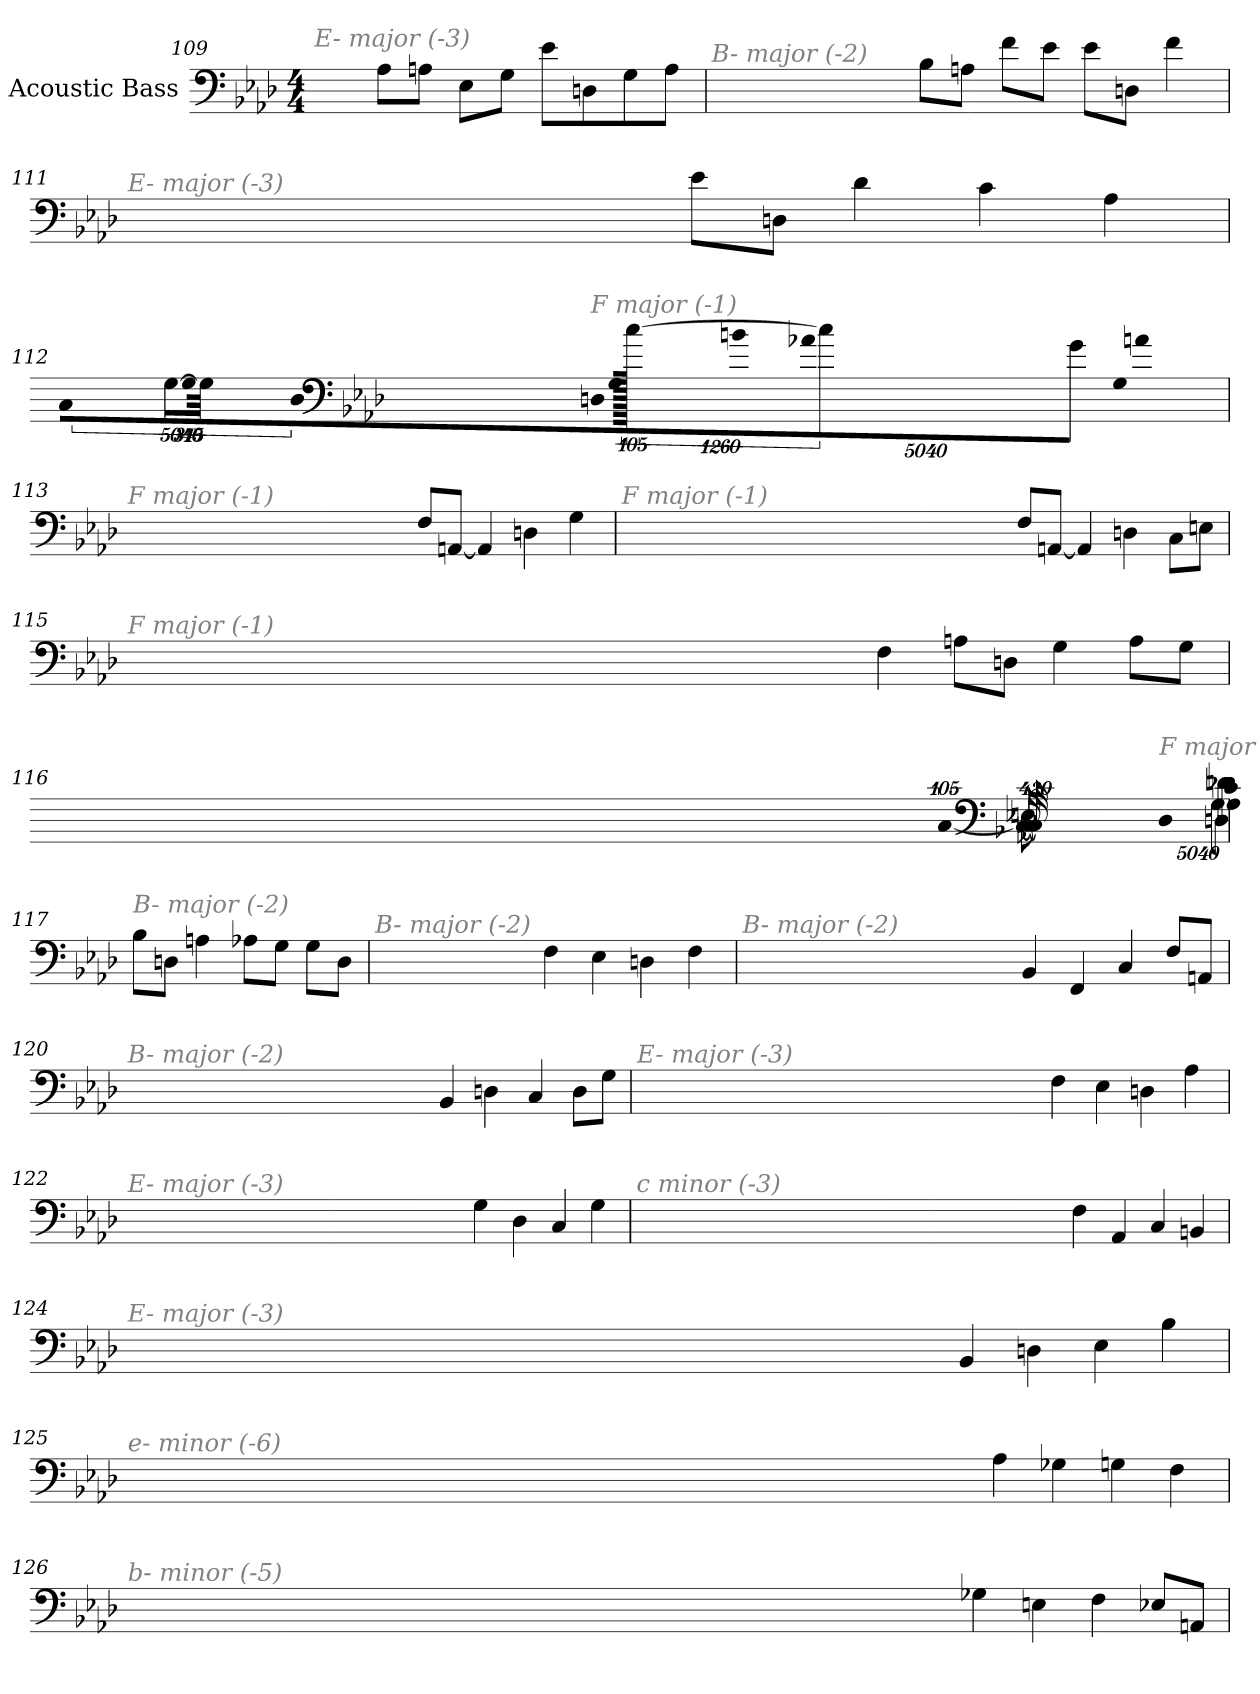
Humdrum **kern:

**kern
*part1
*staff1
*I"Acoustic Bass
*clefF4
*ITrd7c12
*k[b-e-a-d-]
*A-:
*M4/4
=109
!LO:TX:i:color=#808080:t=E- major (-3)
8AA-L
8AAnJ
8EE-L
8GGJ
8E-L
8DDn
8GG
8AAJ
=110
!LO:TX:i:color=#808080:t=B- major (-2)
8BB-L
8AAnJ
8FL
8E-J
8E-L
8DDnJ
4F
=111
!LO:TX:i:color=#808080:t=E- major (-3)
8E-L
8DDnJ
4D-
4C
4AA-
=112
!LO:TX:i:color=#808080:t=F major (-1)
4G
!LO:N:vis=8
40320%3347GGL
!LO:N:vis=8
40320%3347An
!LO:N:vis=8
40320%3347BnJ
[13440%13c
10080%827c]
!LO:N:vis=8
40320%3347A-X
!LO:N:vis=8
40320%3347DDnJ
!LO:N:vis=1024
[13440%13GGL
16GGL_
64GGL_
!LO:N:vis=256
20160%79GGL]
!LO:N:vis=8
40320%3347DD
!LO:N:vis=8
40320%3347CCJ
=113
!LO:TX:i:color=#808080:t=F major (-1)
8FFL
[8AAAnJ
4AAA]
4DDn
4GG
=114
!LO:TX:i:color=#808080:t=F major (-1)
8FFL
[8AAAnJ
4AAA]
4DDn
8CCL
8EEnJ
=115
!LO:TX:i:color=#808080:t=F major (-1)
4FF
8AAnL
8DDnJ
4GG
8AAL
8GGJ
=116
!LO:TX:i:color=#808080:t=F major (-1)
8GGL
8DDnJ
8DnL
8D-XJ
!LO:N:vis=8
40320%3347CL
!LO:N:vis=8
40320%3347GG
!LO:N:vis=8
40320%3347DDJ
!LO:N:vis=1024
[13440%13CCL
16CCL_
32CCL_
!LO:N:vis=1024%31
13440%407CCL]
8EEnJ
=117
!LO:TX:i:color=#808080:t=B- major (-2)
8BB-L
8DDnJ
4AAn
8AA-XL
8GGJ
8GGL
8DDJ
=118
!LO:TX:i:color=#808080:t=B- major (-2)
4FF
4EE-
4DDn
4FF
=119
!LO:TX:i:color=#808080:t=B- major (-2)
4BBB-
4FFF
4CC
8FFL
8AAAnJ
=120
!LO:TX:i:color=#808080:t=B- major (-2)
4BBB-
4DDn
4CC
8DDL
8GGJ
=121
!LO:TX:i:color=#808080:t=E- major (-3)
4FF
4EE-
4DDn
4AA-
=122
!LO:TX:i:color=#808080:t=E- major (-3)
4GG
4DD-
4CC
4GG
=123
!LO:TX:i:color=#808080:t=c minor (-3)
4FF
4AAA-
4CC
4BBBn
=124
!LO:TX:i:color=#808080:t=E- major (-3)
4BBB-
4DDn
4EE-
4BB-
=125
!LO:TX:i:color=#808080:t=e- minor (-6)
4AA-
4GG-X
4GGn
4FF
=126
!LO:TX:i:color=#808080:t=b- minor (-5)
4GG-X
4EEn
4FF
8EE-XL
8AAAnJ
=
*-
